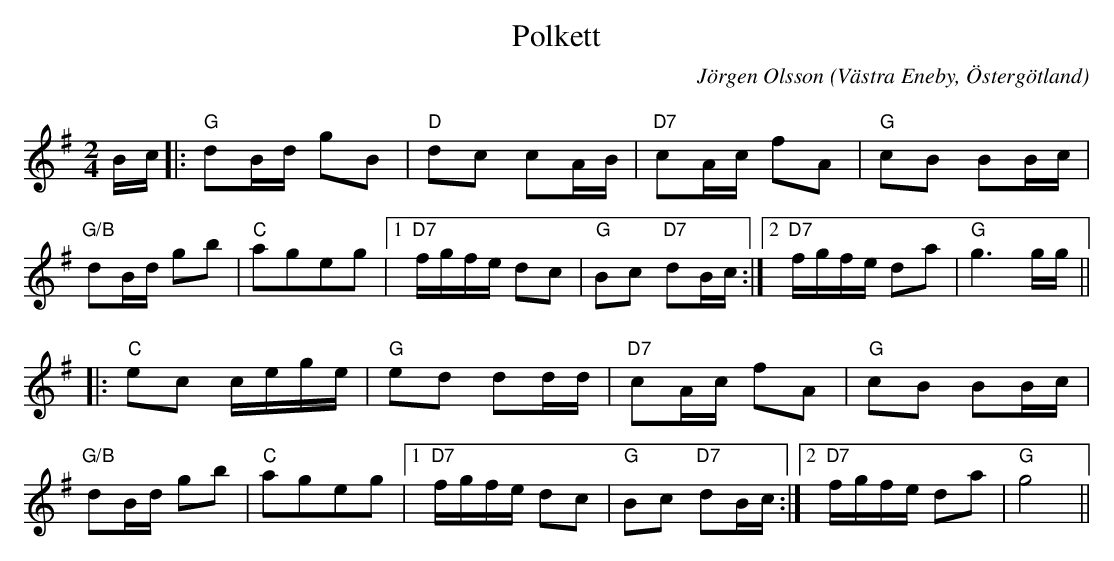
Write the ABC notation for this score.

X:1
T:Polkett
C:Jörgen Olsson
O:Västra Eneby, Östergötland
Q:100
M:2/4
L:1/8
K:G
B/2c/2|:"G"dB/2d/2 gB|"D"dc cA/2B/2|"D7"cA/2c/2 fA|"G"cB BB/2c/2|
"G/B"dB/2d/2 gb|"C"ageg|1"D7"f/g/f/e/ dc|"G" Bc "D7"dB/2c/2 :|2"D7"f/g/f/e/ da|"G" g3 g/2g/2 ||
|:"C"ec c/2e/2/g/2e/2 |"G"ed dd/2d/2|"D7"cA/2c/2 fA|"G"cB BB/2c/2|
"G/B"dB/2d/2 gb|"C"ageg|1"D7"f/g/f/e/ dc|"G" Bc "D7"dB/2c/2 :|2"D7"f/g/f/e/ da|"G" g4 ||
